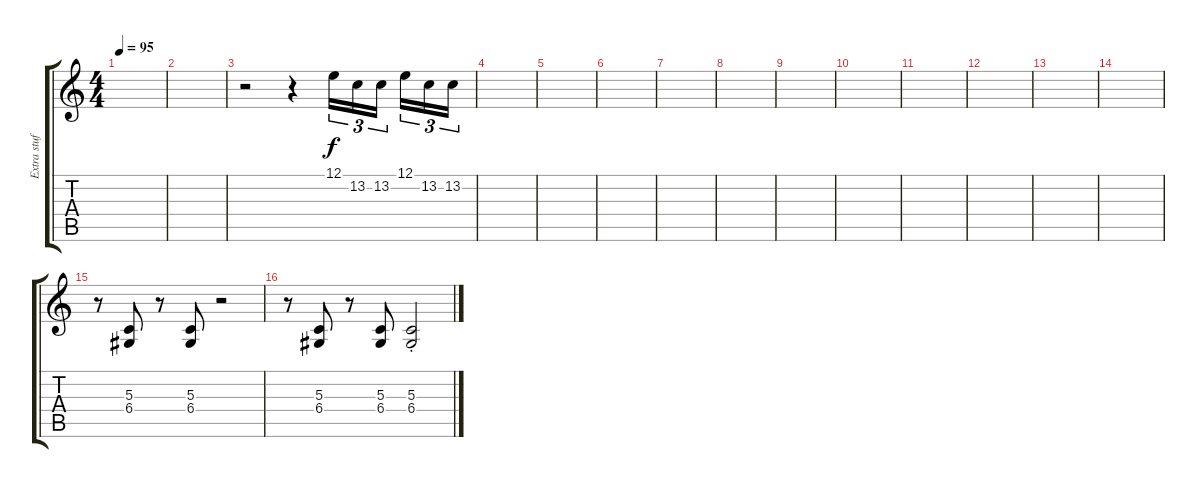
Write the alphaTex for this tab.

\track ("Extra stuff" "Extra stuf") {instrument drawbarorgan}
\staff {score tabs}
\tuning (E4 B3 G3 D3 A2 E2) {hide}
\ts (4 4)
\tempo 95
\clef g2
\ks c
|
|
r.2 r.4 12.1.16{tu (3 2)} 13.2.16{tu (3 2)} 13.2.16{tu (3 2) beam splitsecondary} 12.1.16{tu (3 2)} 13.2.16{tu (3 2)} 13.2.16{tu (3 2)} |
|
|
|
|
|
|
|
|
|
|
|
r.8{volume 7 instrument acousticguitarsteel} (5.3 6.4).8 r.8 (5.3 6.4).8 r.2 |
r.8{volume 7 instrument acousticguitarsteel} (5.3 6.4).8 r.8 (5.3 6.4).8 (5.3{st} 6.4{st}).2
